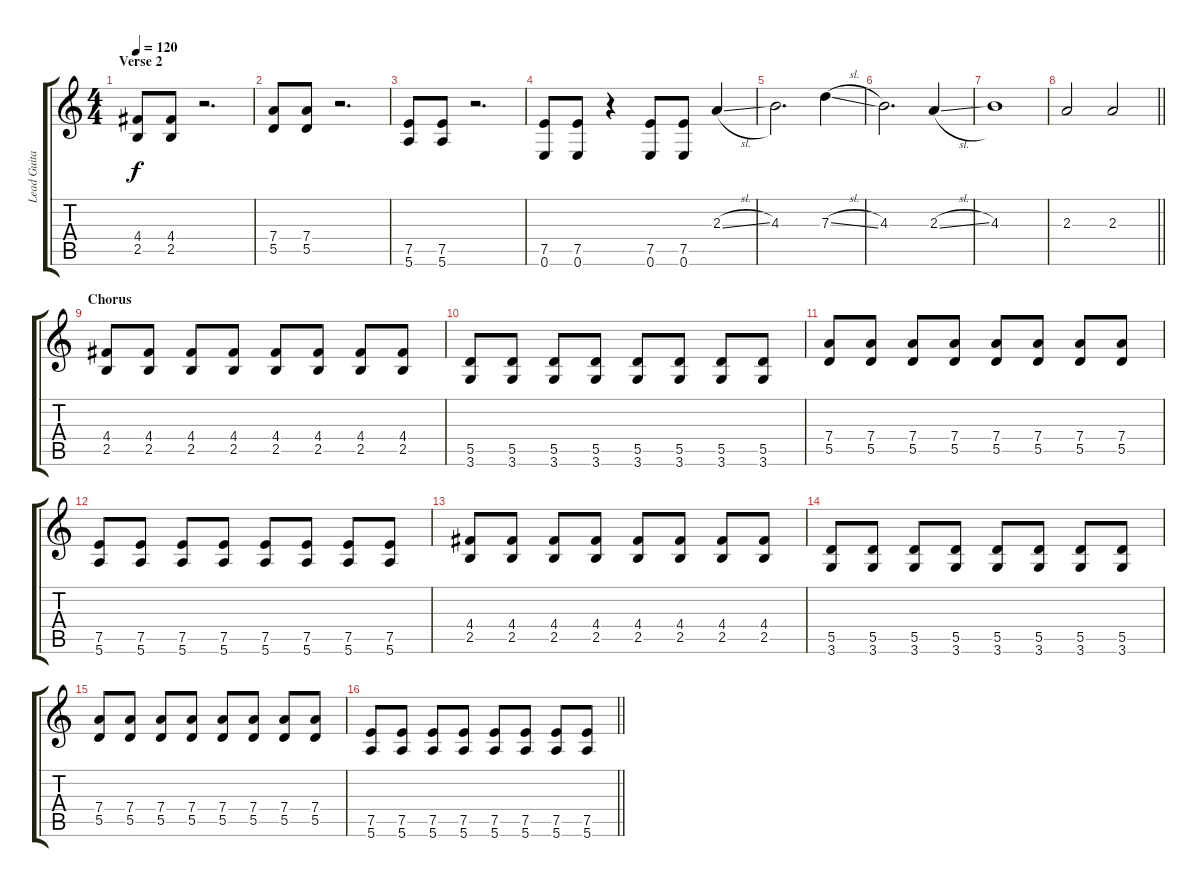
\track ("Lead Guitar" "Lead Guita") {instrument electricguitarclean}
\staff {score tabs}
\tuning (E4 B3 G3 D3 A2 E2) {hide}
\ts (4 4)
\section ("" "Verse 2")
\tempo 120
\clef g2
\ks c
(4.4 2.5).8{dy f} (4.4 2.5).8 r.2{d} |
(7.4 5.5).8 (7.4 5.5).8 r.2{d} |
(7.5 5.6).8 (7.5 5.6).8 r.2{d} |
(7.5 0.6).8 (7.5 0.6).8 r.4 (7.5 0.6).8 (7.5 0.6).8 2.3{sl}.4 |
4.3.2{d} 7.3{sl}.4 |
4.3.2{d} 2.3{sl}.4 |
4.3.1 |
\barLineRight lightlight
2.3.2 2.3.2 |
\section ("" "Chorus")
(4.4 2.5).8 (4.4 2.5).8 (4.4 2.5).8 (4.4 2.5).8 (4.4 2.5).8 (4.4 2.5).8 (4.4 2.5).8 (4.4 2.5).8 |
(5.5 3.6).8 (5.5 3.6).8 (5.5 3.6).8 (5.5 3.6).8 (5.5 3.6).8 (5.5 3.6).8 (5.5 3.6).8 (5.5 3.6).8 |
(7.4 5.5).8 (7.4 5.5).8 (7.4 5.5).8 (7.4 5.5).8 (7.4 5.5).8 (7.4 5.5).8 (7.4 5.5).8 (7.4 5.5).8 |
(7.5 5.6).8 (7.5 5.6).8 (7.5 5.6).8 (7.5 5.6).8 (7.5 5.6).8 (7.5 5.6).8 (7.5 5.6).8 (7.5 5.6).8 |
(4.4 2.5).8 (4.4 2.5).8 (4.4 2.5).8 (4.4 2.5).8 (4.4 2.5).8 (4.4 2.5).8 (4.4 2.5).8 (4.4 2.5).8 |
(5.5 3.6).8 (5.5 3.6).8 (5.5 3.6).8 (5.5 3.6).8 (5.5 3.6).8 (5.5 3.6).8 (5.5 3.6).8 (5.5 3.6).8 |
(7.4 5.5).8 (7.4 5.5).8 (7.4 5.5).8 (7.4 5.5).8 (7.4 5.5).8 (7.4 5.5).8 (7.4 5.5).8 (7.4 5.5).8 |
\barLineRight lightlight
(7.5 5.6).8 (7.5 5.6).8 (7.5 5.6).8 (7.5 5.6).8 (7.5 5.6).8 (7.5 5.6).8 (7.5 5.6).8 (7.5 5.6).8
